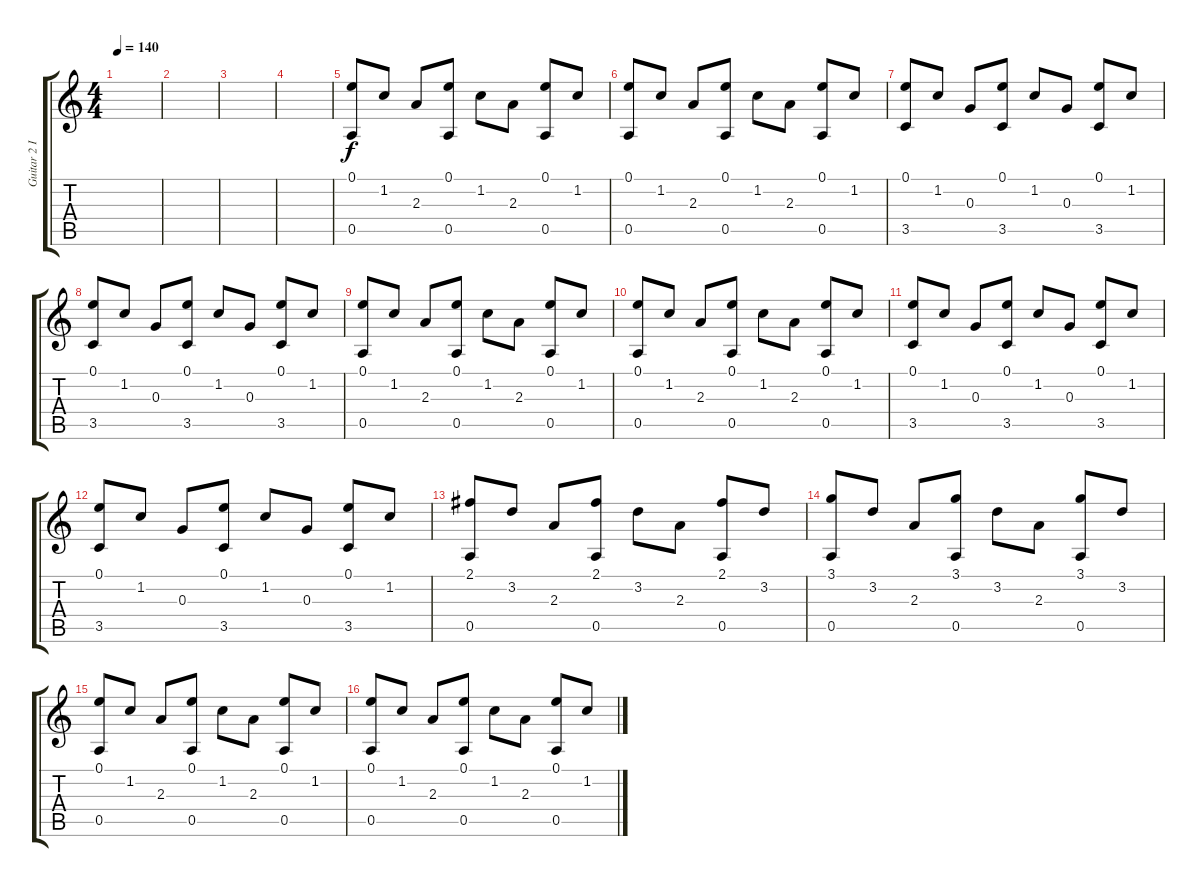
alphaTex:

\track ("Guitar 2 Idan" "Guitar 2 I") {instrument acousticguitarsteel}
\staff {score tabs}
\tuning (E4 B3 G3 D3 A2 E2) {hide}
\ts (4 4)
\tempo 140
\clef g2
\ks c
|
|
|
|
(0.1 0.5).8 1.2.8 2.3.8 (0.1 0.5).8 1.2.8 2.3.8 (0.1 0.5).8 1.2.8 |
(0.1 0.5).8 1.2.8 2.3.8 (0.1 0.5).8 1.2.8 2.3.8 (0.1 0.5).8 1.2.8 |
(0.1 3.5).8 1.2.8 0.3.8 (0.1 3.5).8 1.2.8 0.3.8 (0.1 3.5).8 1.2.8 |
(0.1 3.5).8 1.2.8 0.3.8 (0.1 3.5).8 1.2.8 0.3.8 (0.1 3.5).8 1.2.8 |
(0.1 0.5).8 1.2.8 2.3.8 (0.1 0.5).8 1.2.8 2.3.8 (0.1 0.5).8 1.2.8 |
(0.1 0.5).8 1.2.8 2.3.8 (0.1 0.5).8 1.2.8 2.3.8 (0.1 0.5).8 1.2.8 |
(0.1 3.5).8 1.2.8 0.3.8 (0.1 3.5).8 1.2.8 0.3.8 (0.1 3.5).8 1.2.8 |
(0.1 3.5).8 1.2.8 0.3.8 (0.1 3.5).8 1.2.8 0.3.8 (0.1 3.5).8 1.2.8 |
(2.1 0.5).8 3.2.8 2.3.8 (2.1 0.5).8 3.2.8 2.3.8 (2.1 0.5).8 3.2.8 |
(3.1 0.5).8 3.2.8 2.3.8 (3.1 0.5).8 3.2.8 2.3.8 (3.1 0.5).8 3.2.8 |
(0.1 0.5).8 1.2.8 2.3.8 (0.1 0.5).8 1.2.8 2.3.8 (0.1 0.5).8 1.2.8 |
(0.1 0.5).8 1.2.8 2.3.8 (0.1 0.5).8 1.2.8 2.3.8 (0.1 0.5).8 1.2.8
